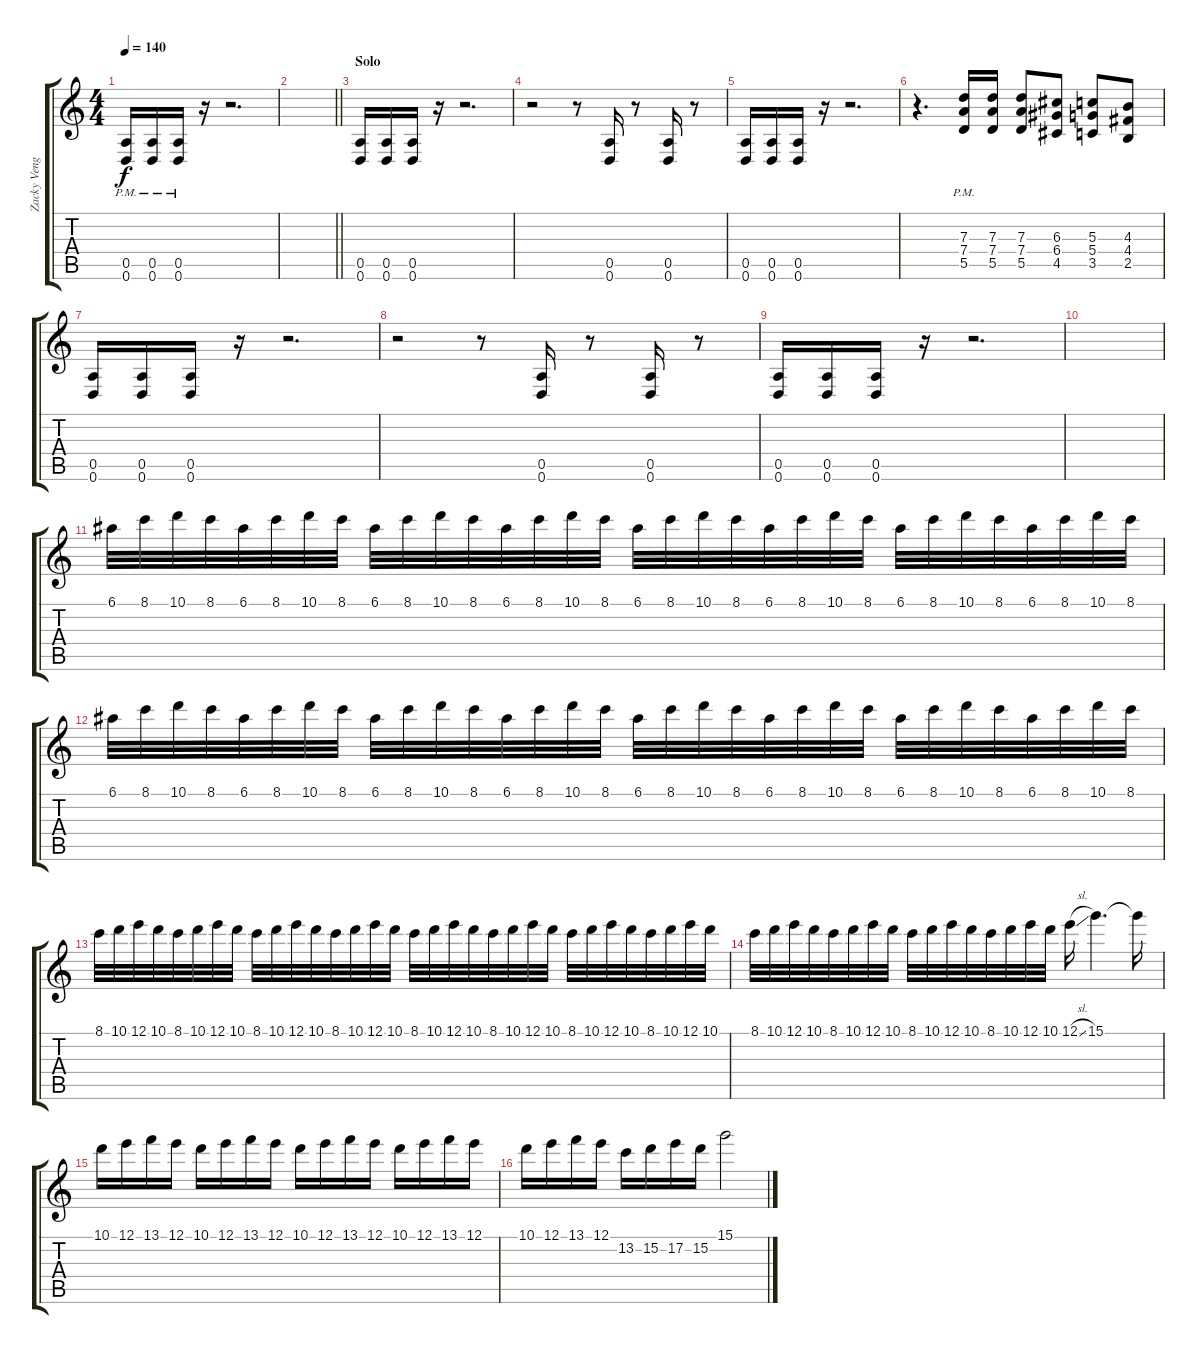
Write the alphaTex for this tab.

\track ("Zacky Vengeance" "Zacky Veng") {instrument distortionguitar}
\staff {score tabs}
\tuning (E4 B3 G3 D3 A2 D2) {hide}
\ts (4 4)
\tempo 140
\clef g2
\ks c
(0.5{pm} 0.6{pm}).16{dy f} (0.5{pm} 0.6{pm}).16 (0.5{pm} 0.6{pm}).16 r.16 r.2{d} |
\barLineRight lightlight
|
\section ("" "Solo")
(0.5 0.6).16{balance 8} (0.5 0.6).16 (0.5 0.6).16 r.16 r.2{d} |
r.2 r.8 (0.5 0.6).16 r.8 (0.5 0.6).16 r.8 |
(0.5 0.6).16 (0.5 0.6).16 (0.5 0.6).16 r.16 r.2{d} |
r.4{d} (7.3{pm} 7.4{pm} 5.5{pm}).16 (7.3 7.4 5.5).16 (7.3 7.4 5.5).8 (6.3 6.4 4.5).8 (5.3 5.4 3.5).8 (4.3 4.4 2.5).8 |
(0.5 0.6).16 (0.5 0.6).16 (0.5 0.6).16 r.16 r.2{d} |
r.2 r.8 (0.5 0.6).16 r.8 (0.5 0.6).16 r.8 |
(0.5 0.6).16 (0.5 0.6).16 (0.5 0.6).16 r.16 r.2{d} |
|
6.1.32{balance 16} 8.1.32 10.1.32 8.1.32 6.1.32 8.1.32 10.1.32 8.1.32 6.1.32 8.1.32 10.1.32 8.1.32 6.1.32 8.1.32 10.1.32 8.1.32 6.1.32 8.1.32 10.1.32 8.1.32 6.1.32 8.1.32 10.1.32 8.1.32 6.1.32 8.1.32 10.1.32 8.1.32 6.1.32 8.1.32 10.1.32 8.1.32 |
6.1.32 8.1.32 10.1.32 8.1.32 6.1.32 8.1.32 10.1.32 8.1.32 6.1.32 8.1.32 10.1.32 8.1.32 6.1.32 8.1.32 10.1.32 8.1.32 6.1.32 8.1.32 10.1.32 8.1.32 6.1.32 8.1.32 10.1.32 8.1.32 6.1.32 8.1.32 10.1.32 8.1.32 6.1.32 8.1.32 10.1.32 8.1.32 |
8.1.32 10.1.32 12.1.32 10.1.32 8.1.32 10.1.32 12.1.32 10.1.32 8.1.32 10.1.32 12.1.32 10.1.32 8.1.32 10.1.32 12.1.32 10.1.32 8.1.32 10.1.32 12.1.32 10.1.32 8.1.32 10.1.32 12.1.32 10.1.32 8.1.32 10.1.32 12.1.32 10.1.32 8.1.32 10.1.32 12.1.32 10.1.32 |
8.1.32 10.1.32 12.1.32 10.1.32 8.1.32 10.1.32 12.1.32 10.1.32 8.1.32 10.1.32 12.1.32 10.1.32 8.1.32 10.1.32 12.1.32 10.1.32 12.1{sl}.16 15.1.4{d} 15.1{t}.16 |
10.1.16 12.1.16 13.1.16 12.1.16 10.1.16 12.1.16 13.1.16 12.1.16 10.1.16 12.1.16 13.1.16 12.1.16 10.1.16 12.1.16 13.1.16 12.1.16 |
10.1.16 12.1.16 13.1.16 12.1.16 13.2.16 15.2.16 17.2.16 15.2.16 15.1.2
